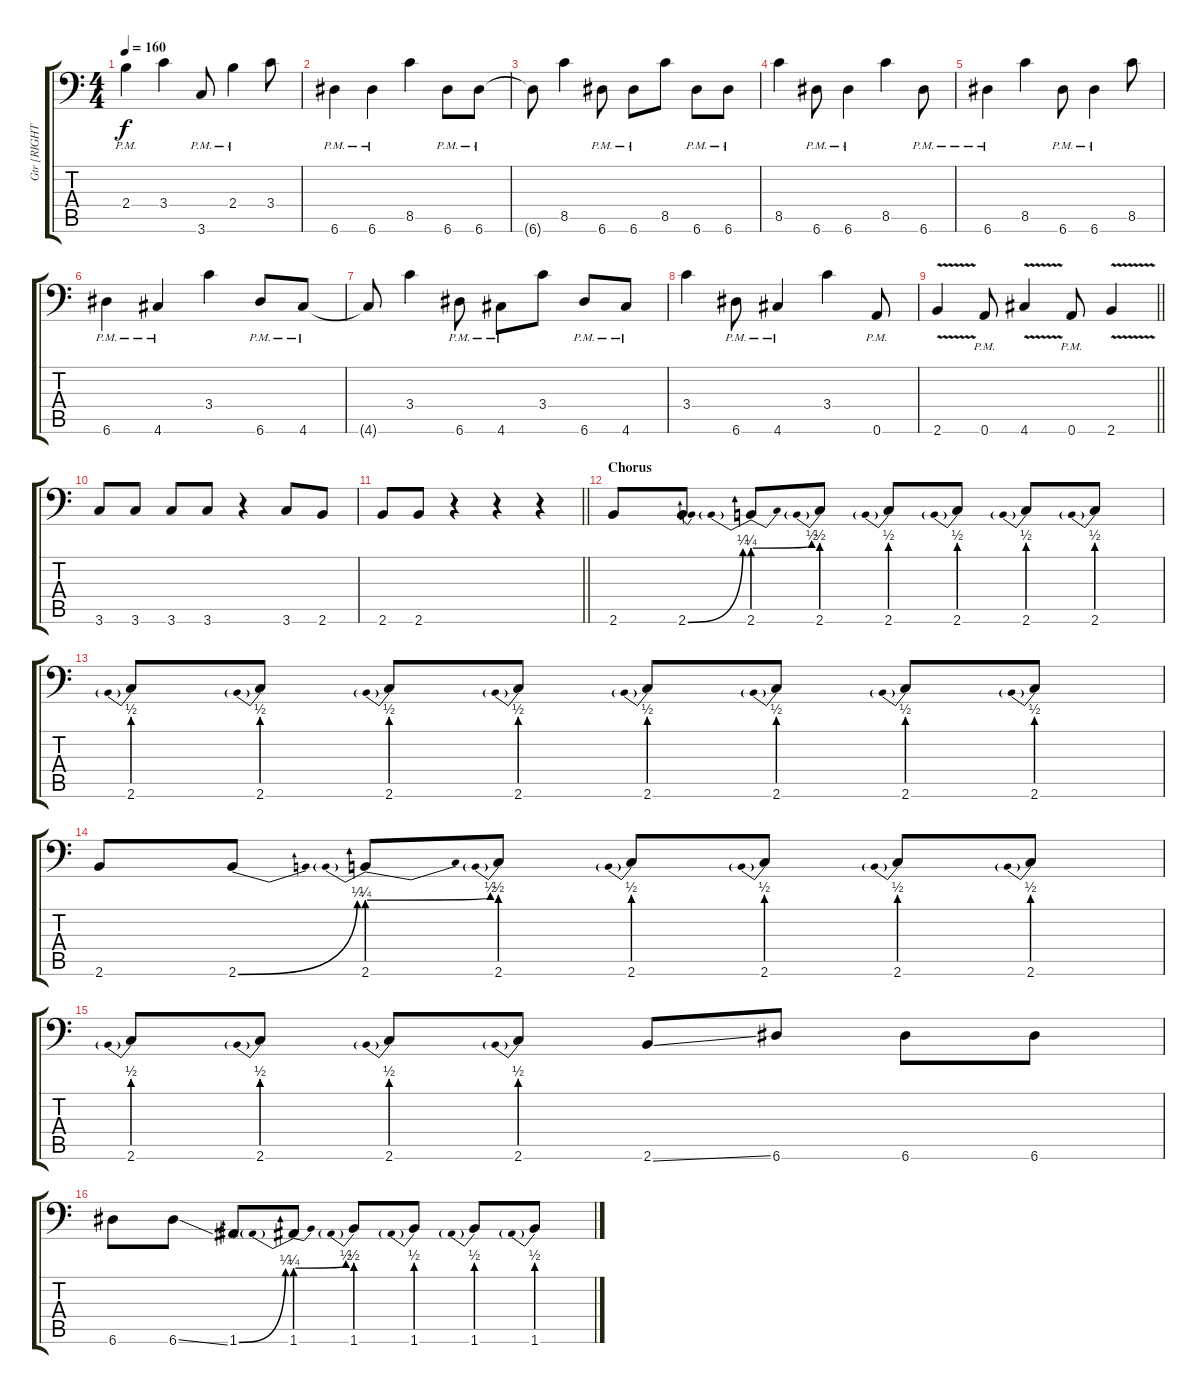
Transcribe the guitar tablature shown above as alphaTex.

\track ("Gtr [RIGHT]" "Gtr [RIGHT") {instrument overdrivenguitar}
\staff {score tabs}
\tuning (B3 Gb3 D3 A2 E2 A1) {hide}
\ts (4 4)
\tempo 160
\clef f4
\ks c
2.4{pm}.4{dy f} 3.4.4 3.6{pm}.8 2.4{pm}.4 3.4.8 |
6.6{pm}.4 6.6{pm}.4 8.5.4 6.6{pm}.8 6.6{pm}.8 |
6.6{t}.8 8.5.4 6.6{pm}.8 6.6{pm}.8 8.5.8 6.6{pm}.8 6.6{pm}.8 |
8.5.4 6.6{pm}.8 6.6{pm}.4 8.5.4 6.6{pm}.8 |
6.6{pm}.4 8.5.4 6.6{pm}.8 6.6{pm}.4 8.5.8 |
6.6{pm}.4 4.6{pm}.4 3.4.4 6.6{pm}.8 4.6{pm}.8 |
4.6{t}.8 3.4.4 6.6{pm}.8 4.6{pm}.8 3.4.8 6.6{pm}.8 4.6{pm}.8 |
3.4.4 6.6{pm}.8 4.6{pm}.4 3.4.4 0.6{pm}.8 |
\barLineRight lightlight
2.6{v}.4 0.6{pm}.8 4.6{v}.4 0.6{pm}.8 2.6{v}.4 |
3.6.8 3.6.8 3.6.8 3.6.8 r.4 3.6.8 2.6.8 |
\barLineRight lightlight
2.6.8 2.6.8 r.4 r.4 r.4 |
\section ("" "Chorus")
2.6.8 2.6{be (bend 0 0 60 1)}.8 2.6{be (prebendbend 0 1 60 2)}.8 2.6{be (prebend 0 2 60 2)}.8 2.6{be (prebend 0 2 60 2)}.8 2.6{be (prebend 0 2 60 2)}.8 2.6{be (prebend 0 2 60 2)}.8 2.6{be (prebend 0 2 60 2)}.8 |
2.6{be (prebend 0 2 60 2)}.8 2.6{be (prebend 0 2 60 2)}.8 2.6{be (prebend 0 2 60 2)}.8 2.6{be (prebend 0 2 60 2)}.8 2.6{be (prebend 0 2 60 2)}.8 2.6{be (prebend 0 2 60 2)}.8 2.6{be (prebend 0 2 60 2)}.8 2.6{be (prebend 0 2 60 2)}.8 |
2.6.8 2.6{be (bend 0 0 60 1)}.8 2.6{be (prebendbend 0 1 60 2)}.8 2.6{be (prebend 0 2 60 2)}.8 2.6{be (prebend 0 2 60 2)}.8 2.6{be (prebend 0 2 60 2)}.8 2.6{be (prebend 0 2 60 2)}.8 2.6{be (prebend 0 2 60 2)}.8 |
2.6{be (prebend 0 2 60 2)}.8 2.6{be (prebend 0 2 60 2)}.8 2.6{be (prebend 0 2 60 2)}.8 2.6{be (prebend 0 2 60 2)}.8 2.6{ss}.8 6.6.8 6.6.8 6.6.8 |
6.6.8 6.6{ss}.8 1.6{be (bend 0 0 60 1)}.8 1.6{be (prebendbend 0 1 60 2)}.8 1.6{be (prebend 0 2 60 2)}.8 1.6{be (prebend 0 2 60 2)}.8 1.6{be (prebend 0 2 60 2)}.8 1.6{be (prebend 0 2 60 2)}.8
